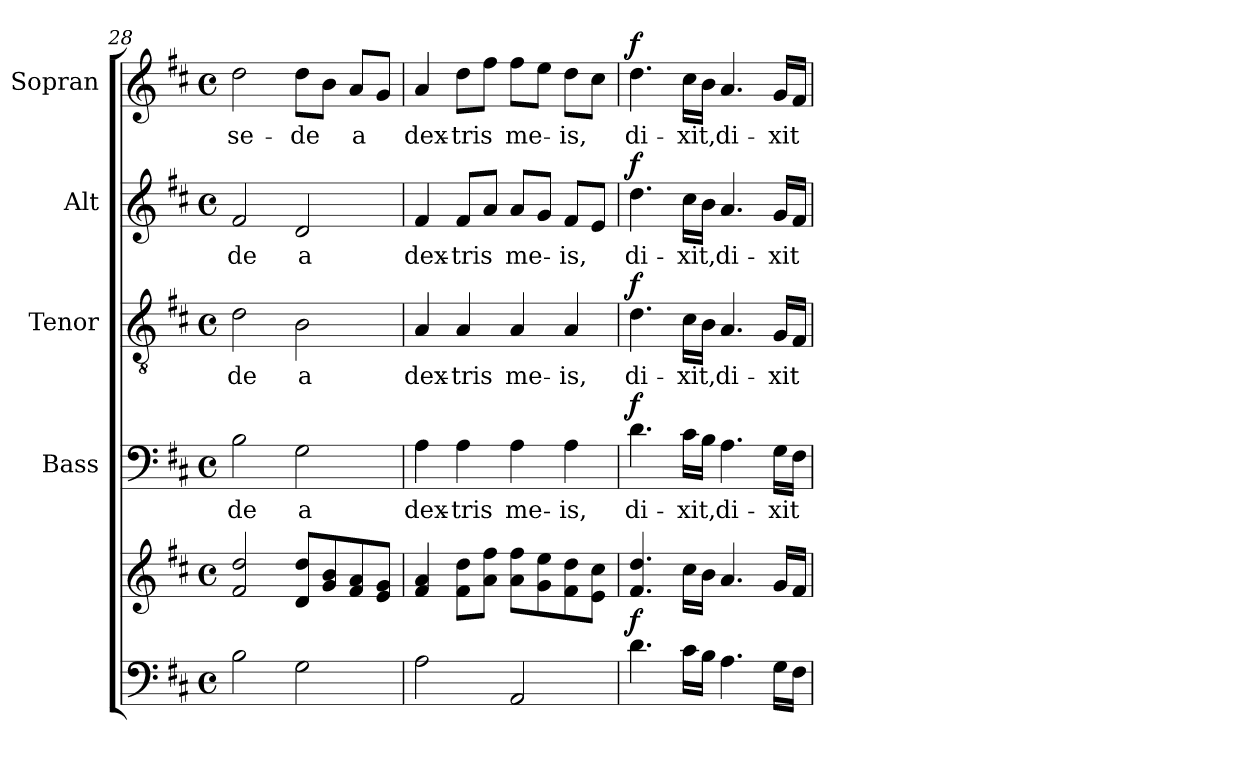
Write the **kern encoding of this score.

**kern	**kern	**dynam	**kern	**text	**dynam	**kern	**text	**dynam	**kern	**text	**dynam	**kern	**text	**dynam
*part5	*part5	*part5	*part4	*part4	*part4	*part3	*part3	*part3	*part2	*part2	*part2	*part1	*part1	*part1
*staff6	*staff5	*staff5/6	*staff4	*staff4	*staff4	*staff3	*staff3	*staff3	*staff2	*staff2	*staff2	*staff1	*staff1	*staff1
*	*	*	*I"Bass	*	*	*I"Tenor	*	*	*I"Alt	*	*	*I"Sopran	*	*
*	*	*	*I'B.	*	*	*I'T.	*	*	*I'A.	*	*	*I'S.	*	*
!!LO:LB:g=z
*clefF4	*clefG2	*	*clefF4	*	*	*clefGv2	*	*	*clefG2	*	*	*clefG2	*	*
*k[f#c#]	*k[f#c#]	*	*k[f#c#]	*	*	*k[f#c#]	*	*	*k[f#c#]	*	*	*k[f#c#]	*	*
*D:	*D:	*	*D:	*	*	*D:	*	*	*D:	*	*	*D:	*	*
*M4/4	*M4/4	*	*M4/4	*	*	*M4/4	*	*	*M4/4	*	*	*M4/4	*	*
*met(c)	*met(c)	*	*met(c)	*	*	*met(c)	*	*	*met(c)	*	*	*met(c)	*	*
=28	=28	=28	=28	=28	=28	=28	=28	=28	=28	=28	=28	=28	=28	=28
!	!	!	!	!LO:LY:b	!	!	!LO:LY:b	!	!	!LO:LY:b	!	!	!LO:LY:b	!
2B\	2f#/ 2dd/	.	2B\	-de	.	2d\	-de	.	2f#/	-de	.	2dd\	se-	.
!	!	!	!	!LO:LY:b	!	!	!LO:LY:b	!	!	!LO:LY:b	!	!	!LO:LY:b	!
2G\	8d/ 8dd/L	.	2G\	a	.	2B\	a	.	2d/	a	.	8dd\L	-de	.
.	8g/ 8b/	.	.	.	.	.	.	.	.	.	.	8b\J	.	.
!	!	!	!	!	!	!	!	!	!	!	!	!	!LO:LY:b	!
.	8f#/ 8a/	.	.	.	.	.	.	.	.	.	.	8a/L	a	.
.	8e/ 8g/J	.	.	.	.	.	.	.	.	.	.	8g/J	.	.
=29	=29	=29	=29	=29	=29	=29	=29	=29	=29	=29	=29	=29	=29	=29
!	!	!	!	!LO:LY:b	!	!	!LO:LY:b	!	!	!LO:LY:b	!	!	!LO:LY:b	!
2A\	4f#/ 4a/	.	4A\	dex-	.	4A/	dex-	.	4f#/	dex-	.	4a/	dex-	.
!	!	!	!	!LO:LY:b	!	!	!LO:LY:b	!	!	!LO:LY:b	!	!	!LO:LY:b	!
.	8f#\ 8dd\L	.	4A\	-tris	.	4A/	-tris	.	8f#/L	-tris	.	8dd\L	-tris	.
.	8a\ 8ff#\J	.	.	.	.	.	.	.	8a/J	.	.	8ff#\J	.	.
!	!	!	!	!LO:LY:b	!	!	!LO:LY:b	!	!	!LO:LY:b	!	!	!LO:LY:b	!
2AA/	8a\ 8ff#\L	.	4A\	me-	.	4A/	me-	.	8a/L	me-	.	8ff#\L	me-	.
.	8g\ 8ee\	.	.	.	.	.	.	.	8g/J	.	.	8ee\J	.	.
!	!	!	!	!LO:LY:b	!	!	!LO:LY:b	!	!	!LO:LY:b	!	!	!LO:LY:b	!
.	8f#\ 8dd\	.	4A\	-is,	.	4A/	-is,	.	8f#/L	-is,	.	8dd\L	-is,	.
.	8e\ 8cc#\J	.	.	.	.	.	.	.	8e/J	.	.	8cc#\J	.	.
=30	=30	=30	=30	=30	=30	=30	=30	=30	=30	=30	=30	=30	=30	=30
!	!	!LO:DY:a=2	!	!LO:LY:b	!LO:DY:a	!	!LO:LY:b	!LO:DY:a	!	!LO:LY:b	!LO:DY:a	!	!LO:LY:b	!LO:DY:a
4.d\	4.f#/ 4.dd/	f	4.d\	di-	f	4.d\	di-	f	4.dd\	di-	f	4.dd\	di-	f
!	!	!	!	!LO:LY:b	!	!	!LO:LY:b	!	!	!LO:LY:b	!	!	!LO:LY:b	!
16c#\LL	16cc#\LL	.	16c#\LL	-xit,	.	16c#\LL	-xit,	.	16cc#\LL	-xit,	.	16cc#\LL	-xit,	.
16B\JJ	16b\JJ	.	16B\JJ	.	.	16B\JJ	.	.	16b\JJ	.	.	16b\JJ	.	.
!	!	!	!	!LO:LY:b	!	!	!LO:LY:b	!	!	!LO:LY:b	!	!	!LO:LY:b	!
4.A\	4.a/	.	4.A\	di-	.	4.A/	di-	.	4.a/	di-	.	4.a/	di-	.
!	!	!	!	!LO:LY:b	!	!	!LO:LY:b	!	!	!LO:LY:b	!	!	!LO:LY:b	!
16G\LL	16g/LL	.	16G\LL	-xit	.	16G/LL	-xit	.	16g/LL	-xit	.	16g/LL	-xit	.
16F#\JJ	16f#/JJ	.	16F#\JJ	.	.	16F#/JJ	.	.	16f#/JJ	.	.	16f#/JJ	.	.
=	=	=	=	=	=	=	=	=	=	=	=	=	=	=
*-	*-	*-	*-	*-	*-	*-	*-	*-	*-	*-	*-	*-	*-	*-
